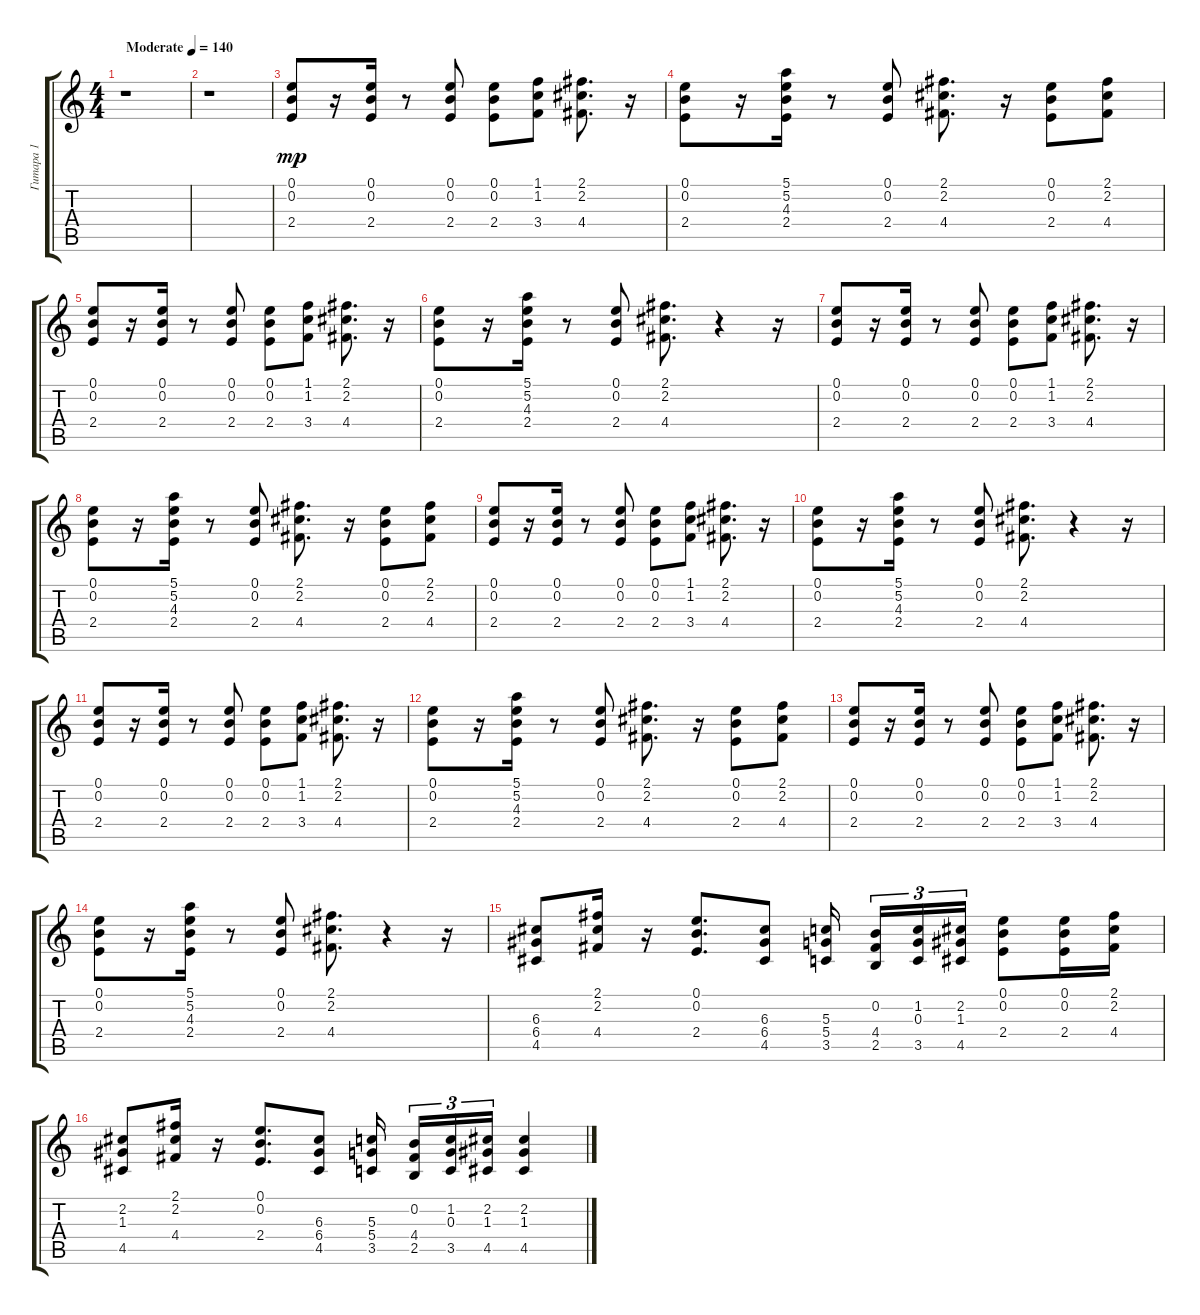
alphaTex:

\track ("Гитара 1" "Гитара 1") {instrument distortionguitar}
\staff {score tabs}
\tuning (E4 B3 G3 D3 A2 E2) {hide}
\ts (4 4)
\tempo (140 "Moderate")
\clef g2
\ks c
r.1{dy mp instrument distortionguitar} |
r.1 |
(0.1 0.2 2.4).8 r.16 (0.1 0.2 2.4).16 r.8 (0.1 0.2 2.4).8 (0.1 0.2 2.4).8 (1.1 1.2 3.4).8 (2.1 2.2 4.4).8{d} r.16 |
(0.1 0.2 2.4).8 r.16 (5.1 5.2 4.3 2.4).16 r.8 (0.1 0.2 2.4).8 (2.1 2.2 4.4).8{d} r.16 (0.1 0.2 2.4).8 (2.1 2.2 4.4).8 |
(0.1 0.2 2.4).8 r.16 (0.1 0.2 2.4).16 r.8 (0.1 0.2 2.4).8 (0.1 0.2 2.4).8 (1.1 1.2 3.4).8 (2.1 2.2 4.4).8{d} r.16 |
(0.1 0.2 2.4).8 r.16 (5.1 5.2 4.3 2.4).16 r.8 (0.1 0.2 2.4).8 (2.1 2.2 4.4).8{d} r.4 r.16 |
(0.1 0.2 2.4).8 r.16 (0.1 0.2 2.4).16 r.8 (0.1 0.2 2.4).8 (0.1 0.2 2.4).8 (1.1 1.2 3.4).8 (2.1 2.2 4.4).8{d} r.16 |
(0.1 0.2 2.4).8 r.16 (5.1 5.2 4.3 2.4).16 r.8 (0.1 0.2 2.4).8 (2.1 2.2 4.4).8{d} r.16 (0.1 0.2 2.4).8 (2.1 2.2 4.4).8 |
(0.1 0.2 2.4).8 r.16 (0.1 0.2 2.4).16 r.8 (0.1 0.2 2.4).8 (0.1 0.2 2.4).8 (1.1 1.2 3.4).8 (2.1 2.2 4.4).8{d} r.16 |
(0.1 0.2 2.4).8 r.16 (5.1 5.2 4.3 2.4).16 r.8 (0.1 0.2 2.4).8 (2.1 2.2 4.4).8{d} r.4 r.16 |
(0.1 0.2 2.4).8 r.16 (0.1 0.2 2.4).16 r.8 (0.1 0.2 2.4).8 (0.1 0.2 2.4).8 (1.1 1.2 3.4).8 (2.1 2.2 4.4).8{d} r.16 |
(0.1 0.2 2.4).8 r.16 (5.1 5.2 4.3 2.4).16 r.8 (0.1 0.2 2.4).8 (2.1 2.2 4.4).8{d} r.16 (0.1 0.2 2.4).8 (2.1 2.2 4.4).8 |
(0.1 0.2 2.4).8 r.16 (0.1 0.2 2.4).16 r.8 (0.1 0.2 2.4).8 (0.1 0.2 2.4).8 (1.1 1.2 3.4).8 (2.1 2.2 4.4).8{d} r.16 |
(0.1 0.2 2.4).8 r.16 (5.1 5.2 4.3 2.4).16 r.8 (0.1 0.2 2.4).8 (2.1 2.2 4.4).8{d} r.4 r.16 |
(6.3 6.4 4.5).8 (2.1 2.2 4.4).16 r.16 (0.1 0.2 2.4).8{d} (6.3 6.4 4.5).8 (5.3 5.4 3.5).16{beam splitsecondary} (0.2 4.4 2.5).16{tu (3 2)} (1.2 0.3 3.5).16{tu (3 2)} (2.2 1.3 4.5).16{tu (3 2)} (0.1 0.2 2.4).8 (0.1 0.2 2.4).16 (2.1 2.2 4.4).16 |
(2.2 1.3 4.5).8 (2.1 2.2 4.4).16 r.16 (0.1 0.2 2.4).8{d} (6.3 6.4 4.5).8 (5.3 5.4 3.5).16{beam splitsecondary} (0.2 4.4 2.5).16{tu (3 2)} (1.2 0.3 3.5).16{tu (3 2)} (2.2 1.3 4.5).16{tu (3 2)} (2.2 1.3 4.5).4
